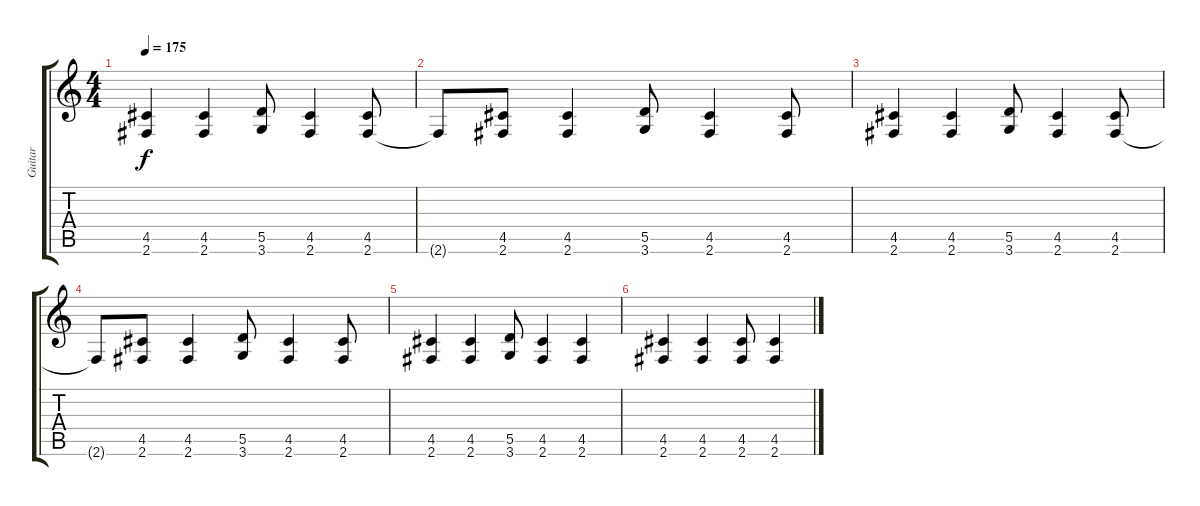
\track ("Guitar" "Guitar") {instrument distortionguitar}
\staff {score tabs}
\tuning (E4 B3 G3 D3 A2 E2) {hide}
\ts (4 4)
\tempo 175
\clef g2
\ks c
(4.5 2.6).4{dy f} (4.5 2.6).4 (5.5 3.6).8 (4.5 2.6).4 (4.5 2.6).8 |
2.6{t}.8 (4.5 2.6).8 (4.5 2.6).4 (5.5 3.6).8 (4.5 2.6).4 (4.5 2.6).8 |
(4.5 2.6).4 (4.5 2.6).4 (5.5 3.6).8 (4.5 2.6).4 (4.5 2.6).8 |
2.6{t}.8 (4.5 2.6).8 (4.5 2.6).4 (5.5 3.6).8 (4.5 2.6).4 (4.5 2.6).8 |
(4.5 2.6).4 (4.5 2.6).4 (5.5 3.6).8 (4.5 2.6).4 (4.5 2.6).4 |
(4.5 2.6).4 (4.5 2.6).4 (4.5 2.6).8 (4.5 2.6).4
